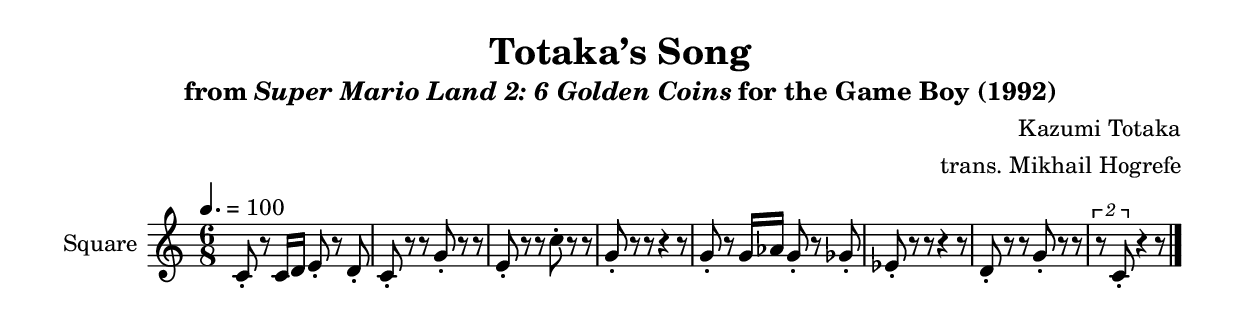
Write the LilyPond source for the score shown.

\version "2.22.0"

smaller = {
    \set fontSize = #-3
    \override Stem #'length-fraction = #0.56
    \override Beam #'thickness = #0.2688
    \override Beam #'length-fraction = #0.56
}

\book {
    \header {
        title = "Totaka’s Song"
        subtitle = \markup { "from" {\italic "Super Mario Land 2: 6 Golden Coins"} "for the Game Boy (1992)" }
        composer = "Kazumi Totaka"
        arranger = "trans. Mikhail Hogrefe"
    }

    \score {
        {
            \new Staff \relative c' {
                \set Staff.instrumentName = "Square"
                \set Staff.shortInstrumentName = "S."
\key c \major
\time 6/8
\tempo 4. = 100
c8-. r c16 d e8-. r d-. |
c8-. r r g'-. r r |
e8-. r r c'-. r r |
g8-. r r r4 r8 |
g8-. r g16 aes g8-. r ges-. |
ees8-. r r r4 r8 |
d8-. r r g-. r r |
\tuplet 2/3 { r8 c,-. } r4 r8 |
\bar "|."
            }
        }
        \midi {}
        \layout {
            \context {
                \Staff
                \RemoveEmptyStaves
            }
            \context {
                \DrumStaff
                \RemoveEmptyStaves
            }
        }
    }
}
